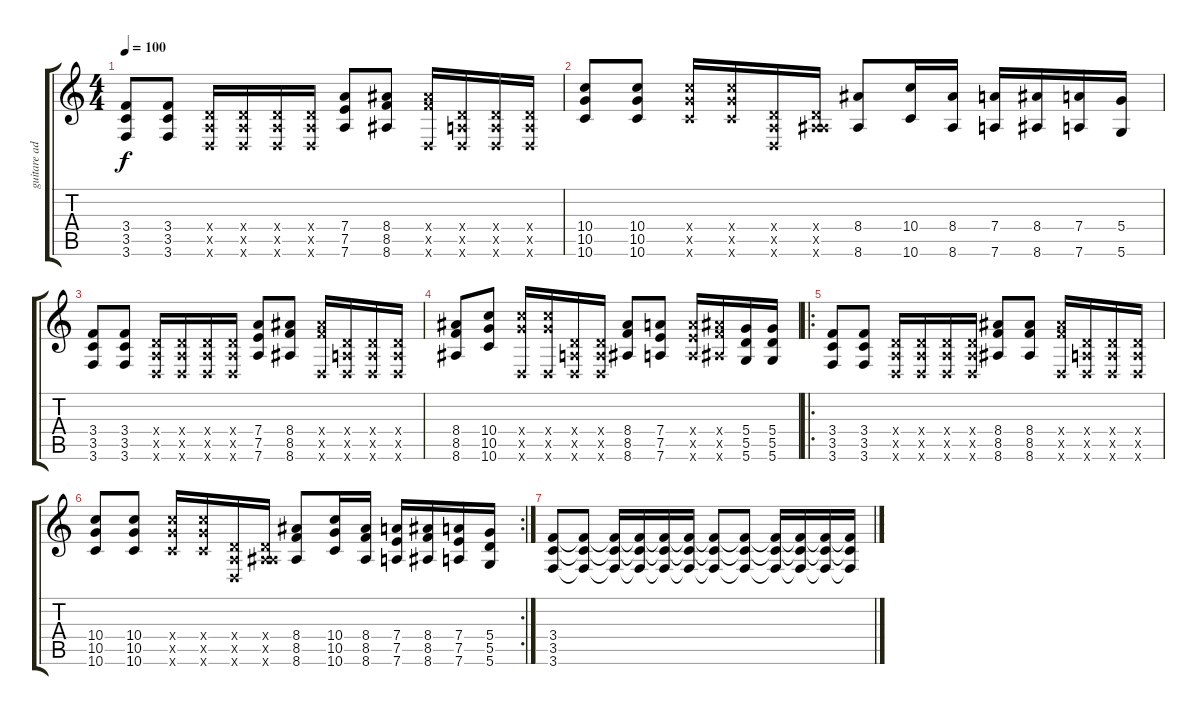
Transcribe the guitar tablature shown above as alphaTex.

\track ("guitare aditionnel" "guitare ad") {instrument overdrivenguitar}
\staff {score tabs}
\tuning (E4 B3 G3 D3 A2 D2) {hide}
\ts (4 4)
\tempo 100
\clef g2
\ks c
(3.4 3.5 3.6).8{dy f} (3.4 3.5 3.6).8 (0.4{x} 0.5{x} 0.6{x}).16 (0.4{x} 0.5{x} 0.6{x}).16 (0.4{x} 0.5{x} 0.6{x}).16 (0.4{x} 0.5{x} 0.6{x}).16 (7.4 7.5 7.6).8 (8.4 8.5 8.6).8 (8.4{x} 8.5{x} 0.6{x}).16 (0.4{x} 0.5{x} 0.6{x}).16 (0.4{x} 0.5{x} 0.6{x}).16 (0.4{x} 0.5{x} 0.6{x}).16 |
(10.4 10.5 10.6).8 (10.4 10.5 10.6).8 (10.4{x} 10.5{x} 10.6{x}).16 (10.4{x} 10.5{x} 10.6{x}).16 (0.4{x} 0.5{x} 0.6{x}).16 (0.4{x} 0.5{x} 8.6{x}).16 (8.4 8.6).8 (10.4 10.6).16 (8.4 8.6).16 (7.4 7.6).16 (8.4 8.6).16 (7.4 7.6).16 (5.4 5.6).16 |
(3.4 3.5 3.6).8 (3.4 3.5 3.6).8 (0.4{x} 0.5{x} 0.6{x}).16 (0.4{x} 0.5{x} 0.6{x}).16 (0.4{x} 0.5{x} 0.6{x}).16 (0.4{x} 0.5{x} 0.6{x}).16 (7.4 7.5 7.6).8 (8.4 8.5 8.6).8 (8.4{x} 8.5{x} 0.6{x}).16 (0.4{x} 0.5{x} 0.6{x}).16 (0.4{x} 0.5{x} 0.6{x}).16 (0.4{x} 0.5{x} 0.6{x}).16 |
(8.4 8.5 8.6).8 (10.4 10.5 10.6).8 (10.4{x} 10.5{x} 0.6{x}).16 (10.4{x} 10.5{x} 0.6{x}).16 (0.4{x} 0.5{x} 0.6{x}).16 (0.4{x} 0.5{x} 0.6{x}).16 (8.4 8.5 8.6).8 (7.4 7.5 7.6).8 (7.4{x} 7.5{x} 7.6{x}).16 (8.4{x} 8.5{x} 8.6{x}).16 (5.4 5.5 5.6).16 (5.4 5.5 5.6).16 |
\ro
(3.4 3.5 3.6).8 (3.4 3.5 3.6).8 (0.4{x} 0.5{x} 0.6{x}).16 (0.4{x} 0.5{x} 0.6{x}).16 (0.4{x} 0.5{x} 0.6{x}).16 (0.4{x} 0.5{x} 0.6{x}).16 (8.4 8.5 8.6).8 (8.4 8.5 8.6).8 (8.4{x} 8.5{x} 0.6{x}).16 (0.4{x} 0.5{x} 0.6{x}).16 (0.4{x} 0.5{x} 0.6{x}).16 (0.4{x} 0.5{x} 0.6{x}).16 |
\rc 2
(10.4 10.5 10.6).8 (10.4 10.5 10.6).8 (10.4{x} 10.5{x} 10.6{x}).16 (10.4{x} 10.5{x} 10.6{x}).16 (0.4{x} 0.5{x} 0.6{x}).16 (0.4{x} 0.5{x} 8.6{x}).16 (8.4 8.5 8.6).8 (10.4 10.5 10.6).16 (8.4 8.5 8.6).16 (7.4 7.5 7.6).16 (8.4 8.5 8.6).16 (7.4 7.5 7.6).16 (5.4 5.5 5.6).16 |
(3.4 3.5 3.6).8 (3.4{t} 3.5{t} 3.6{t}).8 (3.4{t} 3.5{t} 3.6{t}).16 (3.4{t} 3.5{t} 3.6{t}).16 (3.4{t} 3.5{t} 3.6{t}).16 (3.4{t} 3.5{t} 3.6{t}).16 (3.4{t} 3.5{t} 3.6{t}).8 (3.4{t} 3.5{t} 3.6{t}).8 (3.4{t} 3.5{t} 3.6{t}).16 (3.4{t} 3.5{t} 3.6{t}).16 (3.4{t} 3.5{t} 3.6{t}).16 (3.4{t} 3.5{t} 3.6{t}).16
